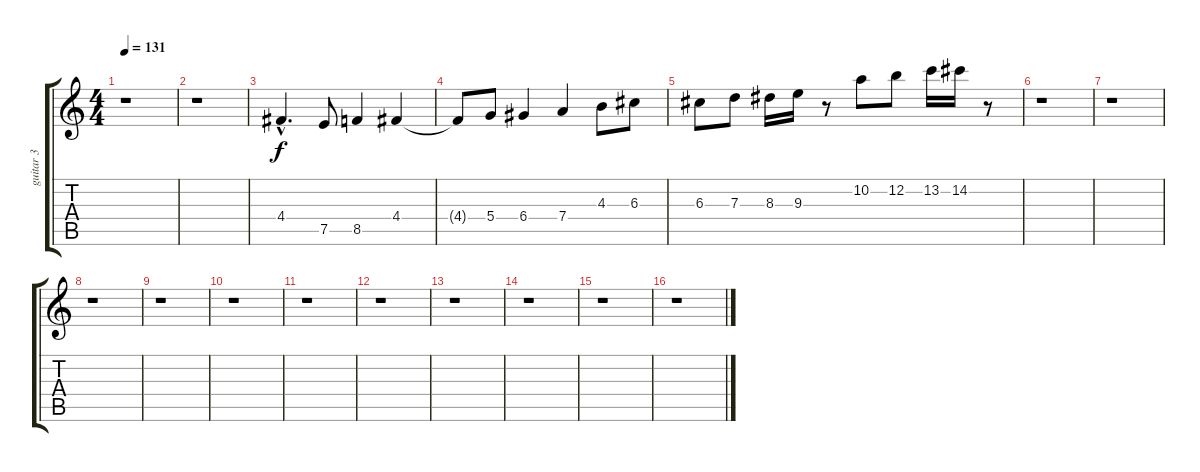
\track ("guitar 3" "guitar 3") {instrument electricguitarclean}
\staff {score tabs}
\tuning (E4 B3 G3 D3 A2 E2) {hide}
\ts (4 4)
\tempo 131
\clef g2
\ks c
r.1{dy f} |
r.1 |
4.4{hac}.4{d} 7.5.8 8.5.4 4.4.4 |
4.4{t}.8 5.4.8 6.4.4 7.4.4 4.3.8 6.3.8 |
6.3.8 7.3.8 8.3.16 9.3.16 r.8 10.2.8 12.2.8 13.2.16 14.2.16 r.8 |
r.1 |
r.1 |
r.1 |
r.1 |
r.1 |
r.1 |
r.1 |
r.1 |
r.1 |
r.1 |
r.1
